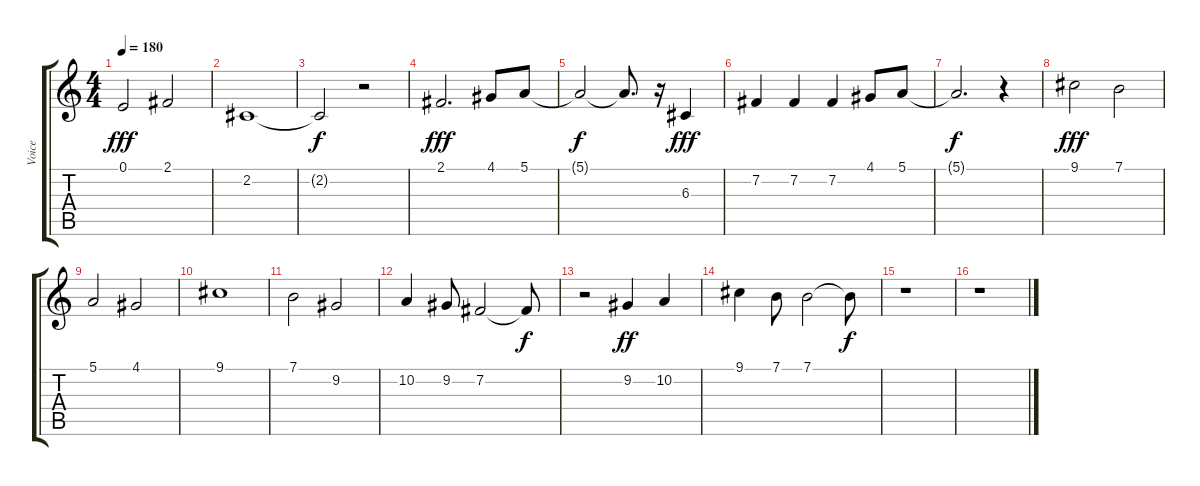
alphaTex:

\track ("Voice " "Voice ") {instrument stringensemble1}
\staff {score tabs}
\tuning (E4 B3 G3 D3 A2 E2) {hide}
\ts (4 4)
\tempo 180
\clef g2
\ks c
0.1.2{dy fff} 2.1.2 |
2.2.1 |
2.2{t}.2{dy f} r.2 |
2.1.2{d dy fff} 4.1.8 5.1.8 |
5.1{t}.2{dy f} 5.1{t}.8{d} r.16 6.3.4{dy fff} |
7.2.4 7.2.4 7.2.4 4.1.8 5.1.8 |
5.1{t}.2{d dy f} r.4 |
9.1.2{dy fff} 7.1.2 |
5.1.2 4.1.2 |
9.1.1 |
7.1.2 9.2.2 |
10.2.4 9.2.8 7.2.2 7.2{t}.8{dy f} |
r.2 9.2.4{dy ff} 10.2.4 |
9.1.4 7.1.8 7.1.2 7.1{t}.8{dy f} |
r.1 |
r.1
